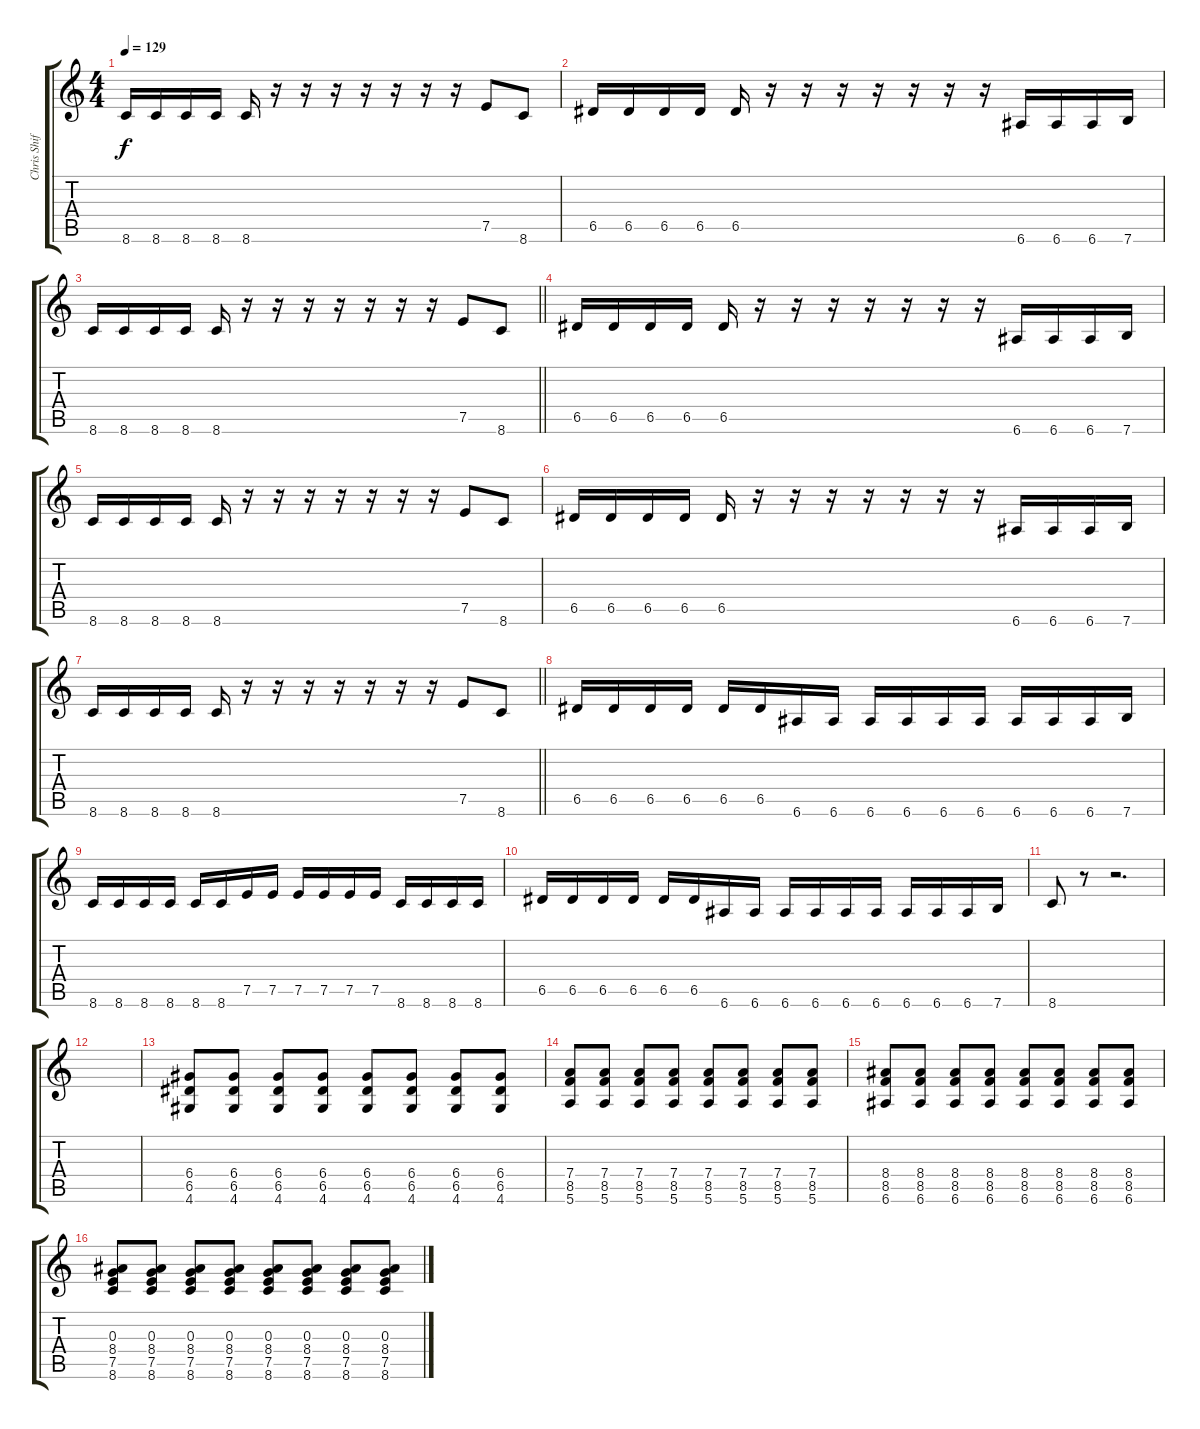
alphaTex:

\track ("Chris Shifflet" "Chris Shif") {instrument overdrivenguitar}
\staff {score tabs}
\tuning (E4 B3 G3 D3 A2 E2) {hide}
\ts (4 4)
\tempo 129
\clef g2
\ks c
8.6.16{dy f} 8.6.16 8.6.16 8.6.16 8.6.16 r.16 r.16 r.16 r.16 r.16 r.16 r.16 7.5.8 8.6.8 |
6.5.16 6.5.16 6.5.16 6.5.16 6.5.16 r.16 r.16 r.16 r.16 r.16 r.16 r.16 6.6.16 6.6.16 6.6.16 7.6.16 |
\barLineRight lightlight
8.6.16 8.6.16 8.6.16 8.6.16 8.6.16 r.16 r.16 r.16 r.16 r.16 r.16 r.16 7.5.8 8.6.8 |
6.5.16 6.5.16 6.5.16 6.5.16 6.5.16 r.16 r.16 r.16 r.16 r.16 r.16 r.16 6.6.16 6.6.16 6.6.16 7.6.16 |
8.6.16 8.6.16 8.6.16 8.6.16 8.6.16 r.16 r.16 r.16 r.16 r.16 r.16 r.16 7.5.8 8.6.8 |
6.5.16 6.5.16 6.5.16 6.5.16 6.5.16 r.16 r.16 r.16 r.16 r.16 r.16 r.16 6.6.16 6.6.16 6.6.16 7.6.16 |
\barLineRight lightlight
8.6.16 8.6.16 8.6.16 8.6.16 8.6.16 r.16 r.16 r.16 r.16 r.16 r.16 r.16 7.5.8 8.6.8 |
6.5.16 6.5.16 6.5.16 6.5.16 6.5.16 6.5.16 6.6.16 6.6.16 6.6.16 6.6.16 6.6.16 6.6.16 6.6.16 6.6.16 6.6.16 7.6.16 |
8.6.16 8.6.16 8.6.16 8.6.16 8.6.16 8.6.16 7.5.16 7.5.16 7.5.16 7.5.16 7.5.16 7.5.16 8.6.16 8.6.16 8.6.16 8.6.16 |
6.5.16 6.5.16 6.5.16 6.5.16 6.5.16 6.5.16 6.6.16 6.6.16 6.6.16 6.6.16 6.6.16 6.6.16 6.6.16 6.6.16 6.6.16 7.6.16 |
8.6.8 r.8 r.2{d} |
|
(6.4 6.5 4.6).8 (6.4 6.5 4.6).8 (6.4 6.5 4.6).8 (6.4 6.5 4.6).8 (6.4 6.5 4.6).8 (6.4 6.5 4.6).8 (6.4 6.5 4.6).8 (6.4 6.5 4.6).8 |
(7.4 8.5 5.6).8 (7.4 8.5 5.6).8 (7.4 8.5 5.6).8 (7.4 8.5 5.6).8 (7.4 8.5 5.6).8 (7.4 8.5 5.6).8 (7.4 8.5 5.6).8 (7.4 8.5 5.6).8 |
(8.4 8.5 6.6).8 (8.4 8.5 6.6).8 (8.4 8.5 6.6).8 (8.4 8.5 6.6).8 (8.4 8.5 6.6).8 (8.4 8.5 6.6).8 (8.4 8.5 6.6).8 (8.4 8.5 6.6).8 |
(0.3 8.4 7.5 8.6).8 (0.3 8.4 7.5 8.6).8 (0.3 8.4 7.5 8.6).8 (0.3 8.4 7.5 8.6).8 (0.3 8.4 7.5 8.6).8 (0.3 8.4 7.5 8.6).8 (0.3 8.4 7.5 8.6).8 (0.3 8.4 7.5 8.6).8
